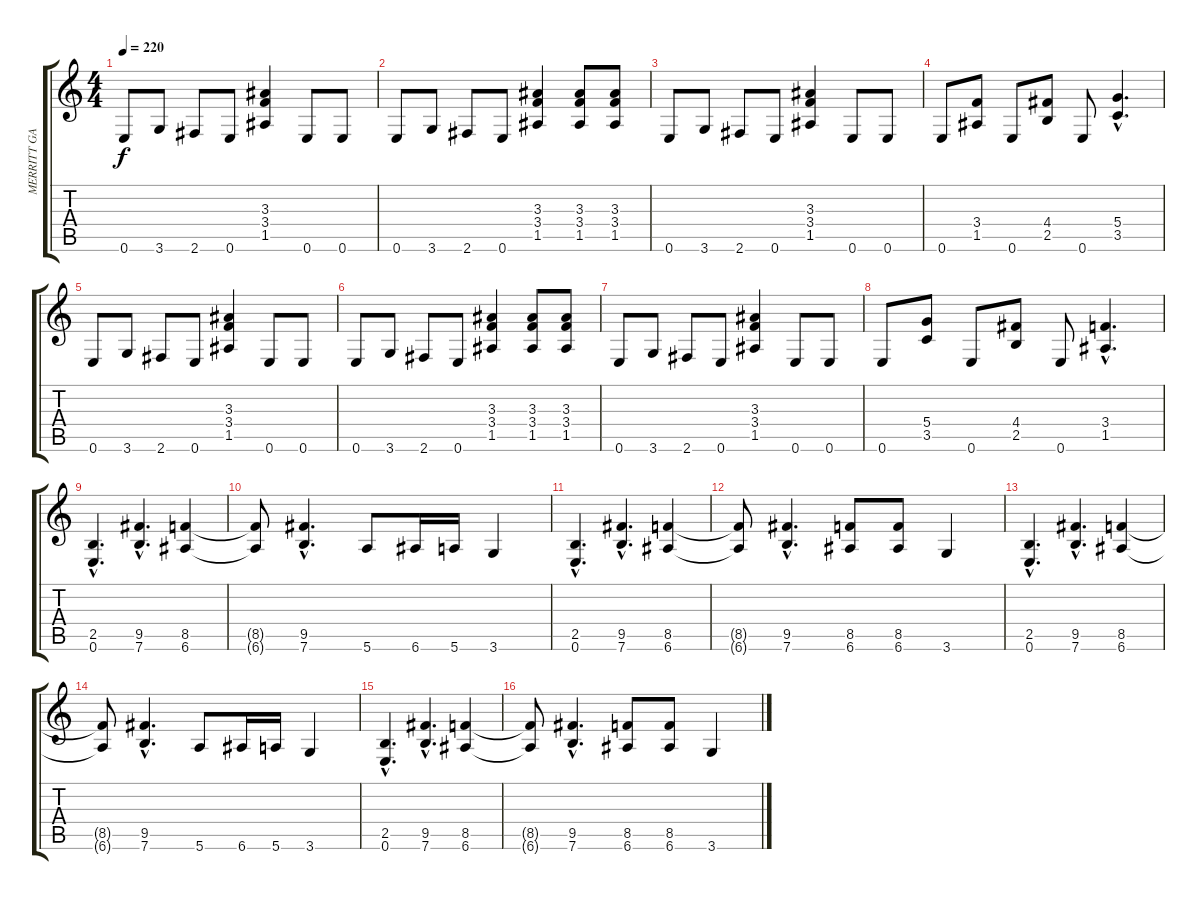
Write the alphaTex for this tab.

\track ("MERRITT GANT - -Guitar" "MERRITT GA") {instrument distortionguitar}
\staff {score tabs}
\tuning (E4 B3 G3 D3 A2 E2) {hide}
\ts (4 4)
\tempo 220
\clef g2
\ks c
0.6.8{dy f} 3.6.8 2.6.8 0.6.8 (3.3 3.4 1.5).4 0.6.8 0.6.8 |
0.6.8 3.6.8 2.6.8 0.6.8 (3.3 3.4 1.5).4 (3.3 3.4 1.5).8 (3.3 3.4 1.5).8 |
0.6.8 3.6.8 2.6.8 0.6.8 (3.3 3.4 1.5).4 0.6.8 0.6.8 |
0.6.8 (3.4 1.5).8 0.6.8 (4.4 2.5).8 0.6.8 (5.4{hac} 3.5{hac}).4{d} |
0.6.8 3.6.8 2.6.8 0.6.8 (3.3 3.4 1.5).4 0.6.8 0.6.8 |
0.6.8 3.6.8 2.6.8 0.6.8 (3.3 3.4 1.5).4 (3.3 3.4 1.5).8 (3.3 3.4 1.5).8 |
0.6.8 3.6.8 2.6.8 0.6.8 (3.3 3.4 1.5).4 0.6.8 0.6.8 |
0.6.8 (5.4 3.5).8 0.6.8 (4.4 2.5).8 0.6.8 (3.4{hac} 1.5{hac}).4{d} |
(2.5{hac} 0.6{hac}).4{d} (9.5{hac} 7.6{hac}).4{d} (8.5 6.6).4 |
(8.5{t} 6.6{t}).8 (9.5{hac} 7.6{hac}).4{d} 5.6.8 6.6.16 5.6.16 3.6.4 |
(2.5{hac} 0.6{hac}).4{d} (9.5{hac} 7.6{hac}).4{d} (8.5 6.6).4 |
(8.5{t} 6.6{t}).8 (9.5{hac} 7.6{hac}).4{d} (8.5 6.6).8 (8.5 6.6).8 3.6.4 |
(2.5{hac} 0.6{hac}).4{d} (9.5{hac} 7.6{hac}).4{d} (8.5 6.6).4 |
(8.5{t} 6.6{t}).8 (9.5{hac} 7.6{hac}).4{d} 5.6.8 6.6.16 5.6.16 3.6.4 |
(2.5{hac} 0.6{hac}).4{d} (9.5{hac} 7.6{hac}).4{d} (8.5 6.6).4 |
(8.5{t} 6.6{t}).8 (9.5{hac} 7.6{hac}).4{d} (8.5 6.6).8 (8.5 6.6).8 3.6.4
